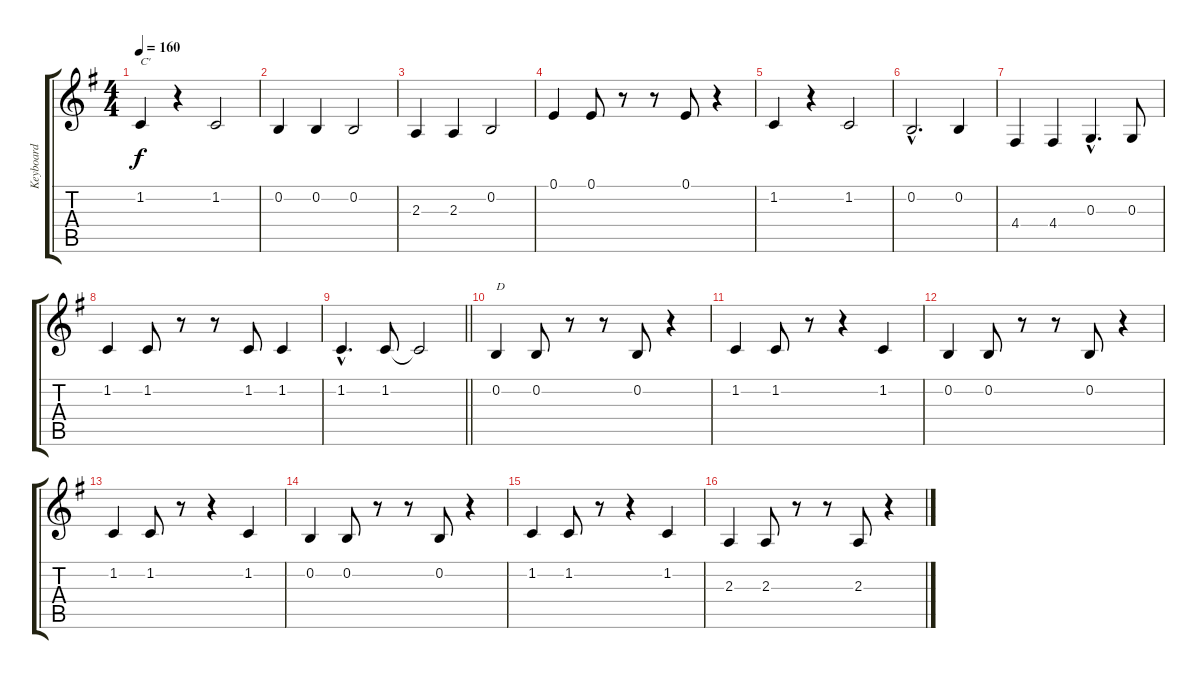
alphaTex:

\track ("Keyboard" "Keyboard") {instrument pad3polysynth}
\staff {score tabs}
\tuning (E4 B3 G3 D3 A2 E2) {hide}
\ts (4 4)
\tempo 160
\clef g2
\ks g
1.2.4{txt "C'" dy f} r.4 1.2.2 |
0.2.4 0.2.4 0.2.2 |
2.3.4 2.3.4 0.2.2 |
0.1.4 0.1.8 r.8 r.8 0.1.8 r.4 |
1.2.4 r.4 1.2.2 |
0.2{hac}.2{d} 0.2.4 |
4.4.4 4.4.4 0.3{hac}.4{d} 0.3.8 |
1.2.4 1.2.8 r.8 r.8 1.2.8 1.2.4 |
\barLineRight lightlight
1.2{hac}.4{d} 1.2.8 1.2{t}.2 |
0.2.4{txt "D"} 0.2.8 r.8 r.8 0.2.8 r.4 |
1.2.4 1.2.8 r.8 r.4 1.2.4 |
0.2.4 0.2.8 r.8 r.8 0.2.8 r.4 |
1.2.4 1.2.8 r.8 r.4 1.2.4 |
0.2.4 0.2.8 r.8 r.8 0.2.8 r.4 |
1.2.4 1.2.8 r.8 r.4 1.2.4 |
2.3.4 2.3.8 r.8 r.8 2.3.8 r.4
